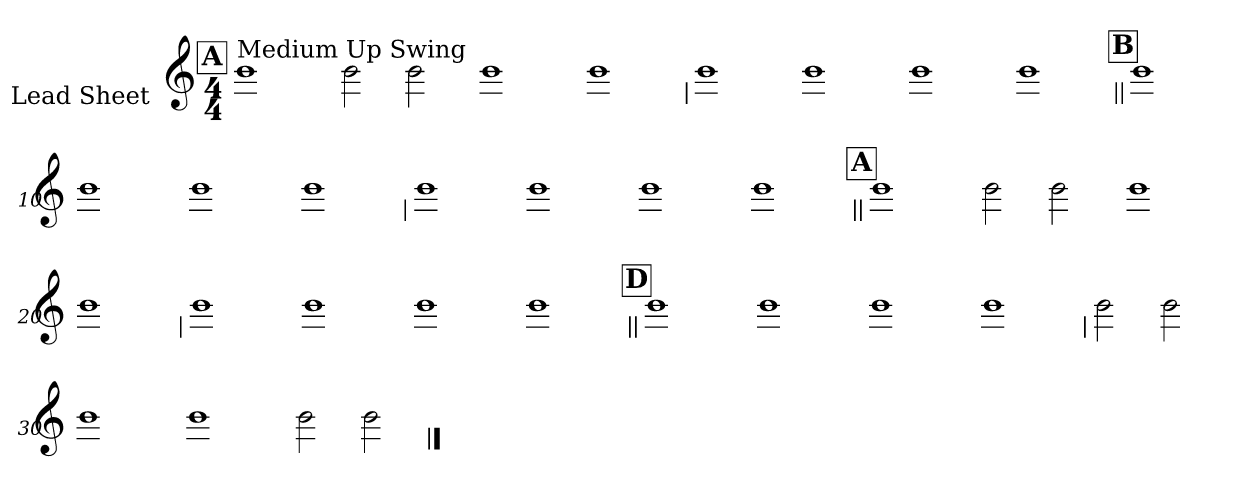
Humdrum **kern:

**kern
*part1
*staff1
*I"Lead Sheet
*stria0
*clefG2
*k[]
*a:
*M4/4
!!LO:REH:place=s1:a:t=A
=1||
!LO:TX:a:t=Medium Up Swing
1b
=2-
2b
2b
=3-
1b
=4-
1b
!!LO:LB:g=z
=5
1b
=6-
1b
=7-
1b
=8-
1b
!!LO:LB:g=z
!!LO:REH:place=s1:a:t=B
=9||
1b
=10-
1b
=11-
1b
=12-
1b
!!LO:LB:g=z
=13
1b
=14-
1b
=15-
1b
=16-
1b
!!LO:LB:g=z
!!LO:REH:place=s1:a:t=A
=17||
1b
=18-
2b
2b
=19-
1b
=20-
1b
!!LO:LB:g=z
=21
1b
=22-
1b
=23-
1b
=24-
1b
!!LO:LB:g=z
!!LO:REH:place=s1:a:t=D
=25||
1b
=26-
1b
=27-
1b
=28-
1b
!!LO:LB:g=z
=29
2b
2b
=30-
1b
=31-
1b
=32-
2b
2b
==
*-
